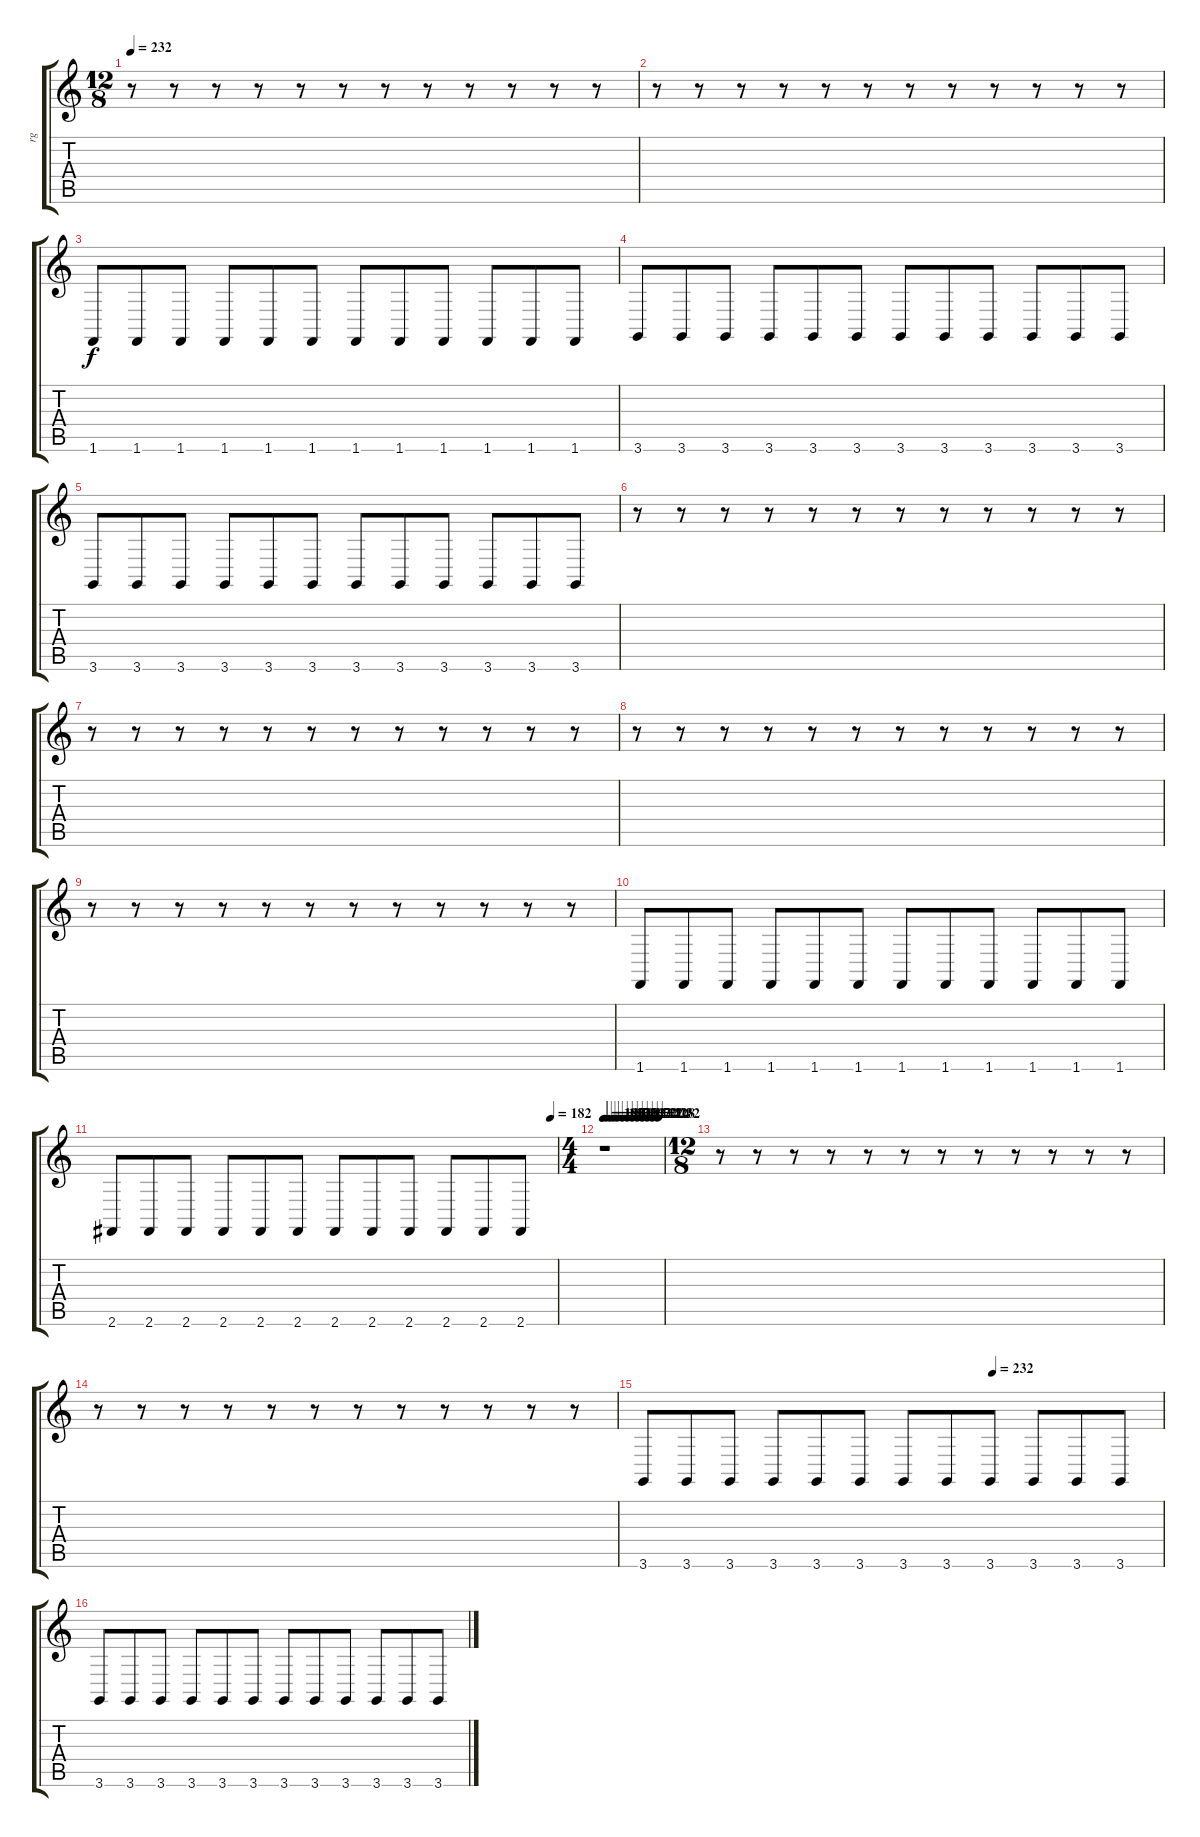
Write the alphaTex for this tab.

\track ("rg" "rg") {instrument lead5charang}
\staff {score tabs}
\tuning (E4 B3 G3 D3 A2 E2) {hide}
\ts (12 8)
\tempo 232
\clef g2
\ks c
r.8{dy f} r.8 r.8 r.8 r.8 r.8 r.8 r.8 r.8 r.8 r.8 r.8 |
r.8 r.8 r.8 r.8 r.8 r.8 r.8 r.8 r.8 r.8 r.8 r.8 |
1.6.8 1.6.8 1.6.8 1.6.8 1.6.8 1.6.8 1.6.8 1.6.8 1.6.8 1.6.8 1.6.8 1.6.8 |
3.6.8 3.6.8 3.6.8 3.6.8 3.6.8 3.6.8 3.6.8 3.6.8 3.6.8 3.6.8 3.6.8 3.6.8 |
3.6.8 3.6.8 3.6.8 3.6.8 3.6.8 3.6.8 3.6.8 3.6.8 3.6.8 3.6.8 3.6.8 3.6.8 |
r.8 r.8 r.8 r.8 r.8 r.8 r.8 r.8 r.8 r.8 r.8 r.8 |
r.8 r.8 r.8 r.8 r.8 r.8 r.8 r.8 r.8 r.8 r.8 r.8 |
r.8 r.8 r.8 r.8 r.8 r.8 r.8 r.8 r.8 r.8 r.8 r.8 |
r.8 r.8 r.8 r.8 r.8 r.8 r.8 r.8 r.8 r.8 r.8 r.8 |
1.6.8 1.6.8 1.6.8 1.6.8 1.6.8 1.6.8 1.6.8 1.6.8 1.6.8 1.6.8 1.6.8 1.6.8 |
\tempo (182 0.9861111111111112)
2.6.8 2.6.8 2.6.8 2.6.8 2.6.8 2.6.8 2.6.8 2.6.8 2.6.8 2.6.8 2.6.8 2.6.8 |
\ts (4 4)
\tempo 183
\tempo (185 0.010416666666666666)
\tempo (187 0.07291666666666667)
\tempo (191 0.13541666666666666)
\tempo (195 0.19791666666666666)
\tempo (198 0.2604166666666667)
\tempo (201 0.34375)
\tempo (207 0.4270833333333333)
\tempo (211 0.5104166666666666)
\tempo (214 0.59375)
\tempo (220 0.6770833333333334)
\tempo (224 0.7604166666666666)
\tempo (228 0.84375)
\tempo (232 0.9270833333333334)
r.1 |
\ts (12 8)
r.8 r.8 r.8 r.8 r.8 r.8 r.8 r.8 r.8 r.8 r.8 r.8 |
r.8 r.8 r.8 r.8 r.8 r.8 r.8 r.8 r.8 r.8 r.8 r.8 |
\tempo (232 0.6736111111111112)
3.6.8 3.6.8 3.6.8 3.6.8 3.6.8 3.6.8 3.6.8 3.6.8 3.6.8 3.6.8 3.6.8 3.6.8 |
3.6.8 3.6.8 3.6.8 3.6.8 3.6.8 3.6.8 3.6.8 3.6.8 3.6.8 3.6.8 3.6.8 3.6.8
